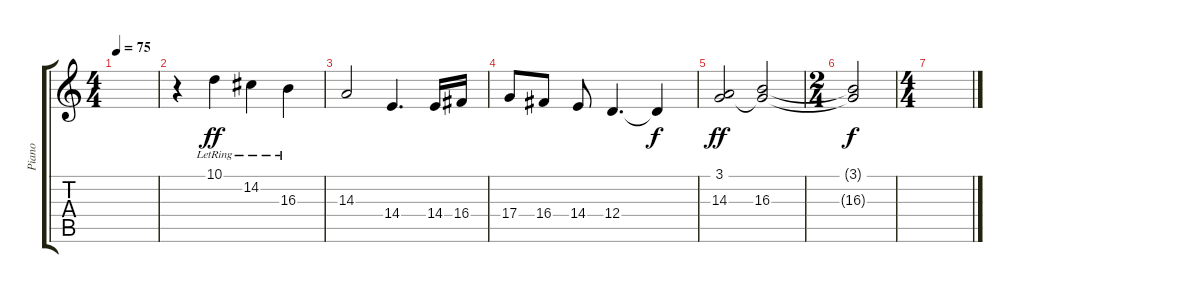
\track ("Piano" "Piano") {instrument brightacousticpiano}
\staff {score tabs}
\tuning (E4 B3 G3 D3 A2 E2) {hide}
\ts (4 4)
\tempo 75
\clef g2
\ks c
|
r.4 10.1{lr}.4{dy ff} 14.2{lr}.4 16.3{lr}.4 |
14.3.2 14.4.4{d} 14.4.16 16.4.16 |
17.4.8 16.4.8 14.4.8 12.4.4{d} 12.4{t}.4{dy f} |
(3.1 14.3).2{dy ff} (3.1{t} 16.3).2 |
\ts (2 4)
(3.1{t} 16.3{t}).2{dy f} |
\ts (4 4)
